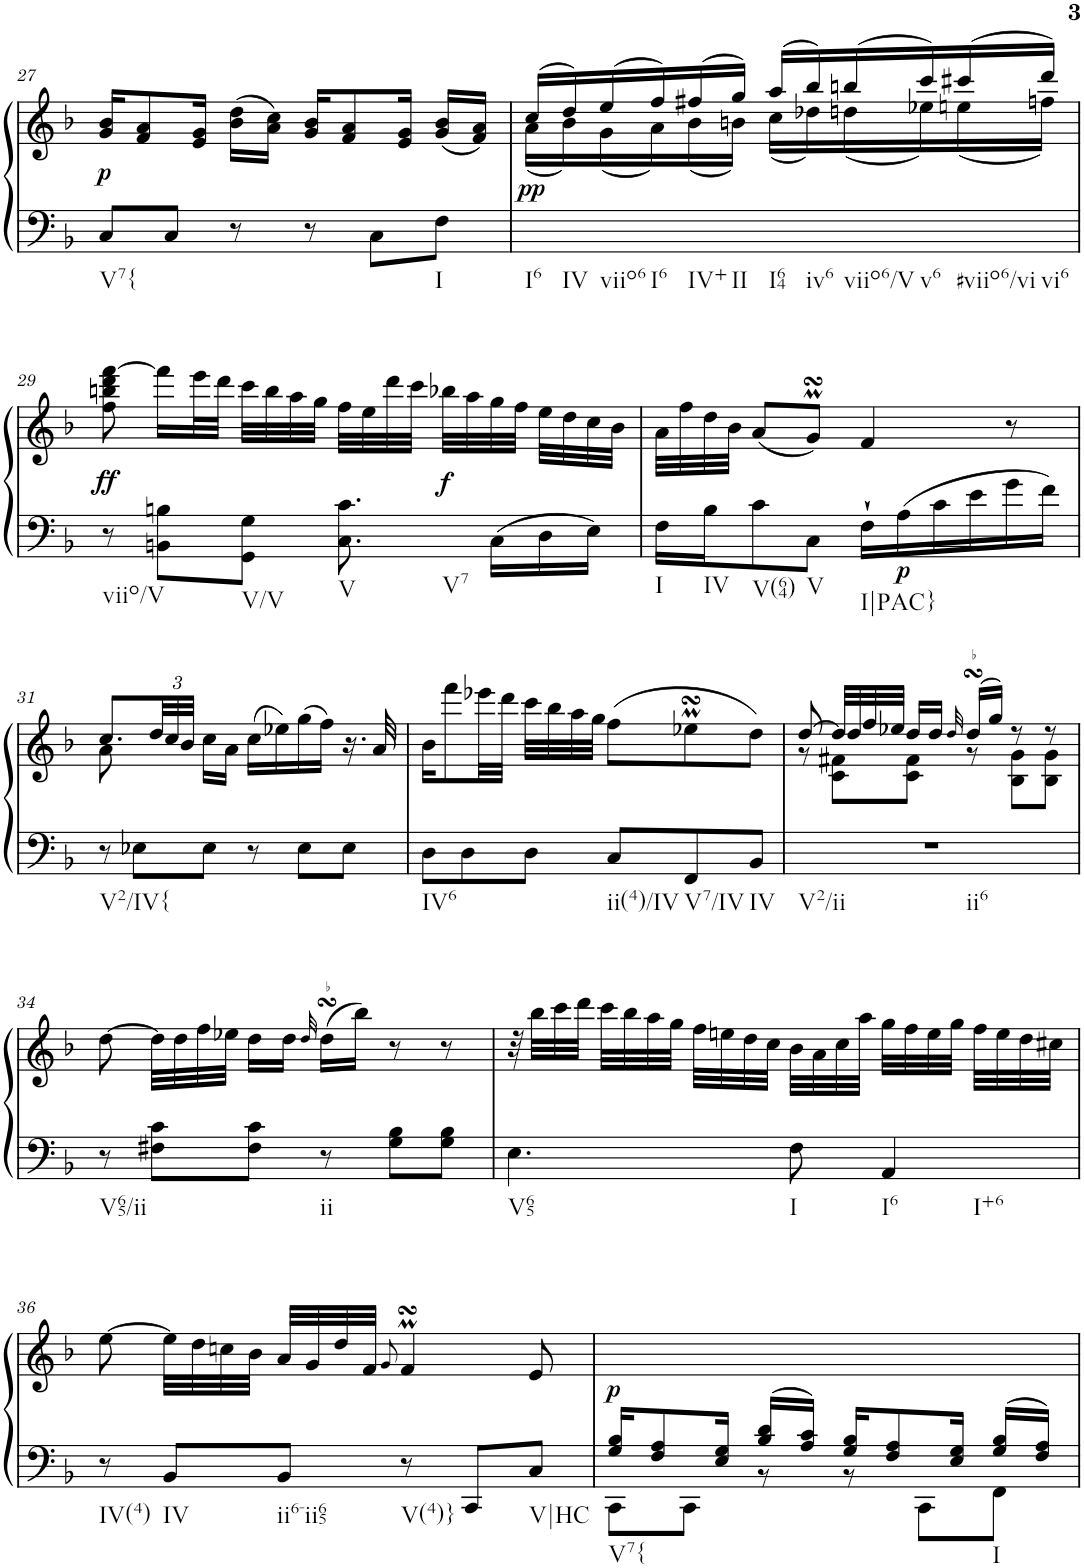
**kern	**kern	**dynam
*part1	*part1	*part1
*staff2	*staff1	*staff1/2
*I"Harpsichord	*	*
*I'Hch.	*	*
!!LO:PB:g=z
*clefF4	*clefG2	*
*k[b-]	*k[b-]	*
*F:	*F:	*
*M6/8	*M6/8	*
=27	=27	=27
!LO:TX:b:t=V7{	!	!
!	!	!LO:DY:b
8C/L	16g/ 16b-/KL	p
.	8f/ 8a/	.
8C/J	.	.
.	16e/ 16g/Jk	.
8r	(>16b-\ 16dd\LL	.
.	16a\ 16cc\JJ)	.
8r	16g/ 16b-/KL	.
.	8f/ 8a/	.
8C\L	.	.
.	16e/ 16g/Jk	.
!LO:TX:b:t=I	!	!
8F\J	(<16g/ 16b-/LL	.
.	16f/ 16a/JJ)	.
=28	=28	=28
*	*^	*
!LO:TX:b:t=I6	!	!	!
!LO:TX:b:t=IV	!	!	!
!LO:TX:b:t=viio6	!	!	!
!LO:TX:b:t=I6	!	!	!
!LO:TX:b:t=IV+	!	!	!
!LO:TX:b:t=II	!	!	!
!LO:TX:b:t=I64	!	!	!
!LO:TX:b:t=iv6	!	!	!
!LO:TX:b:t=viio6/V	!	!	!
!LO:TX:b:t=v6	!	!	!
!LO:TX:b:t=#viio6/vi	!	!	!
!LO:TX:b:t=vi6	!	!	!
!	!	!	!LO:DY:b
2.ryy	(>16cc/LL	(<16a\LL	pp
.	16dd/)	16b-\)	.
.	(>16ee/	(<16g\	.
.	16ff/)	16a\)	.
.	(>16ff#X/	(<16b-\	.
.	16gg/JJ)	16bn\JJ)	.
.	(>16aa/LL	(<16cc\LL	.
.	16bb-/)	16dd-X\)	.
.	(>16bbn/	(<16ddn\	.
.	16ccc/)	16ee-X\)	.
.	(>16ccc#X/	(<16een\	.
.	16ddd/JJ)	16ffn\JJ)	.
!!LO:LB:g=z
=29	=29	=29	=29
!LO:TX:b:t=viio/V	!	!	!
!	!	!	!LO:DY:b
*	*v	*v	*
8r	8ff\ 8bbn\ 8ddd\ [8fff\	ff
8BBn\ 8Bn\L	16fff\LL]	.
.	32eee\L	.
.	32ddd\JJJ	.
!LO:TX:b:t=V/V	!	!
8GG\ 8G\J	32ccc\LLL	.
.	32bb\	.
.	32aa\	.
.	32gg\JJJ	.
!LO:TX:b:t=V	!	!
!LO:TX:b:t=V7	!	!
8.C\ 8.c\	32ff\LLL	.
.	32ee\	.
.	32ddd\	.
.	32ccc\JJJ	.
!	!	!LO:DY:b
.	32bb-X\LLL	f
.	32aa\	.
16C\LL	32gg\	.
.	32ff\JJJ	.
16D\	32ee\LLL	.
.	32dd\	.
16E\JJ	32cc\	.
.	32b-\JJJ	.
=30	=30	=30
!LO:TX:b:t=I	!	!
16F\LL	32a\LLL	.
.	32ff\	.
!LO:TX:b:t=IV	!	!
16B-\J	32dd\	.
.	32b-\JJJ	.
!LO:TX:b:t=V(64)	!	!
8c\	(<8a/L	.
!LO:TX:b:t=V	!	!
8C\J	8gMsSSS/J)	.
!LO:TX:b:t=I|PAC}	!	!
16F`\LL	4f/	.
!	!	!LO:DY:b=2
16A\	.	p
16c\	.	.
16e\	.	.
16g\	8r	.
16f\JJ	.	.
!!LO:LB:g=z
=31	=31	=31
*	*^	*
!LO:TX:b:t=V2/IV{	!	!	!
8r	8.cc/L	8a\	.
8E-X\L	.	2ryy	.
*	*Xbrackettup	*	*
.	48dd/LL	.	.
.	48cc/	.	.
.	48b-/JJJ	.	.
8E-\J	16cc\LL	.	.
.	16a\JJ	.	.
8r	(>16cc\LL	.	.
.	16ee-X\)	.	.
8E-\L	(>16gg\	.	.
.	16ff\JJ)	.	.
8E-\J	16.r	8ryy	.
.	32a/	.	.
*	*v	*v	*
=32	=32	=32
!LO:TX:b:t=IV6	!	!
8D\L	16b-\KL	.
.	8fff\	.
8D\	.	.
.	32eee-X\LL	.
.	32ddd\JJJ	.
8D\J	32ccc\LLL	.
.	32bb-\	.
.	32aa\	.
.	32gg\JJJ	.
!LO:TX:b:t=ii(4)/IV	!	!
8C/L	(>8ff\L	.
!LO:TX:b:t=V7/IV	!	!
8FF/	8ee-XMsSSs\	.
!LO:TX:b:t=IV	!	!
8BB-/J	8dd\J)	.
=33	=33	=33
*	*^	*
!LO:TX:b:t=V2/ii	!	!	!
!LO:TX:b:t=ii6	!	!	!
2.r	[8dd/	8r	.
.	32dd/LLL]	8c\ 8f#X\L	.
.	32dd/	.	.
.	32ff/	.	.
.	32ee-X/JJJ	.	.
.	16dd/LL	8c\ 8f#\J	.
.	16dd/JJ	.	.
.	32qdd/	.	.
.	(>16ddsSSS/LL	8r	.
.	16gg/JJ)	.	.
.	8r	8B-\ 8g\L	.
.	8r	8B-\ 8g\J	.
!!LO:LB:g=z
=34	=34	=34	=34
!LO:TX:b:t=V65/ii	!	!	!
*	*v	*v	*
8r	[8dd\	.
8F#X\ 8c\L	32dd\LLL]	.
.	32dd\	.
.	32ff\	.
.	32ee-X\JJJ	.
8F#\ 8c\J	16dd\LL	.
.	16dd\JJ	.
.	32qdd/	.
!LO:TX:b:t=ii	!	!
8r	(>16ddsSSS\LL	.
.	16bb-\JJ)	.
8G\ 8B-\L	8r	.
8G\ 8B-\J	8r	.
=35	=35	=35
!LO:TX:b:t=V65	!	!
4.E\	32r	.
.	32bb-\LLL	.
.	32ccc\	.
.	32ddd\JJJ	.
.	32ccc\LLL	.
.	32bb-\	.
.	32aa\	.
.	32gg\JJJ	.
.	32ff\LLL	.
.	32een\	.
.	32dd\	.
.	32cc\JJJ	.
!LO:TX:b:t=I	!	!
8F\	32b-\LLL	.
.	32a\	.
.	32cc\	.
.	32aa\JJJ	.
!LO:TX:b:t=I6	!	!
!LO:TX:b:t=I+6	!	!
4AA/	32gg\LLL	.
.	32ff\	.
.	32ee\	.
.	32gg\JJJ	.
.	32ff\LLL	.
.	32ee\	.
.	32dd\	.
.	32cc#X\JJJ	.
!!LO:LB:g=z
=36	=36	=36
!LO:TX:b:t=IV(4)	!	!
8r	[8ee\	.
!LO:TX:b:t=IV	!	!
8BB-/L	32ee\LLL]	.
.	32dd\	.
.	32ccn\	.
.	32b-\JJJ	.
!LO:TX:b:t=ii6-ii65	!	!
8BB-/J	32a/LLL	.
.	32g/	.
.	32dd/	.
.	32f/JJJ	.
.	8qg/	.
!LO:TX:b:t=V(4)}	!	!
8r	4fMsSSs/	.
8CC/L	.	.
!LO:TX:b:t=V|HC	!	!
8C/J	8e/	.
=37	=37	=37
*^	*	*
!LO:TX:b:t=V7{	!	!	!
!	!	!	!LO:DY:b
16G/ 16B-/KL	8CC\L	2.ryy	p
8F/ 8A/	.	.	.
.	8CC\J	.	.
16E/ 16G/Jk	.	.	.
16B-/ 16d/LL	8r	.	.
16A/ 16c/JJ	.	.	.
16G/ 16B-/KL	8r	.	.
8F/ 8A/	.	.	.
.	8CC\L	.	.
16E/ 16G/Jk	.	.	.
!LO:TX:b:t=I	!	!	!
16G/ 16B-/LL	8FF\J	.	.
16F/ 16A/JJ	.	.	.
*v	*v	*	*
=	=	=
*-	*-	*-
